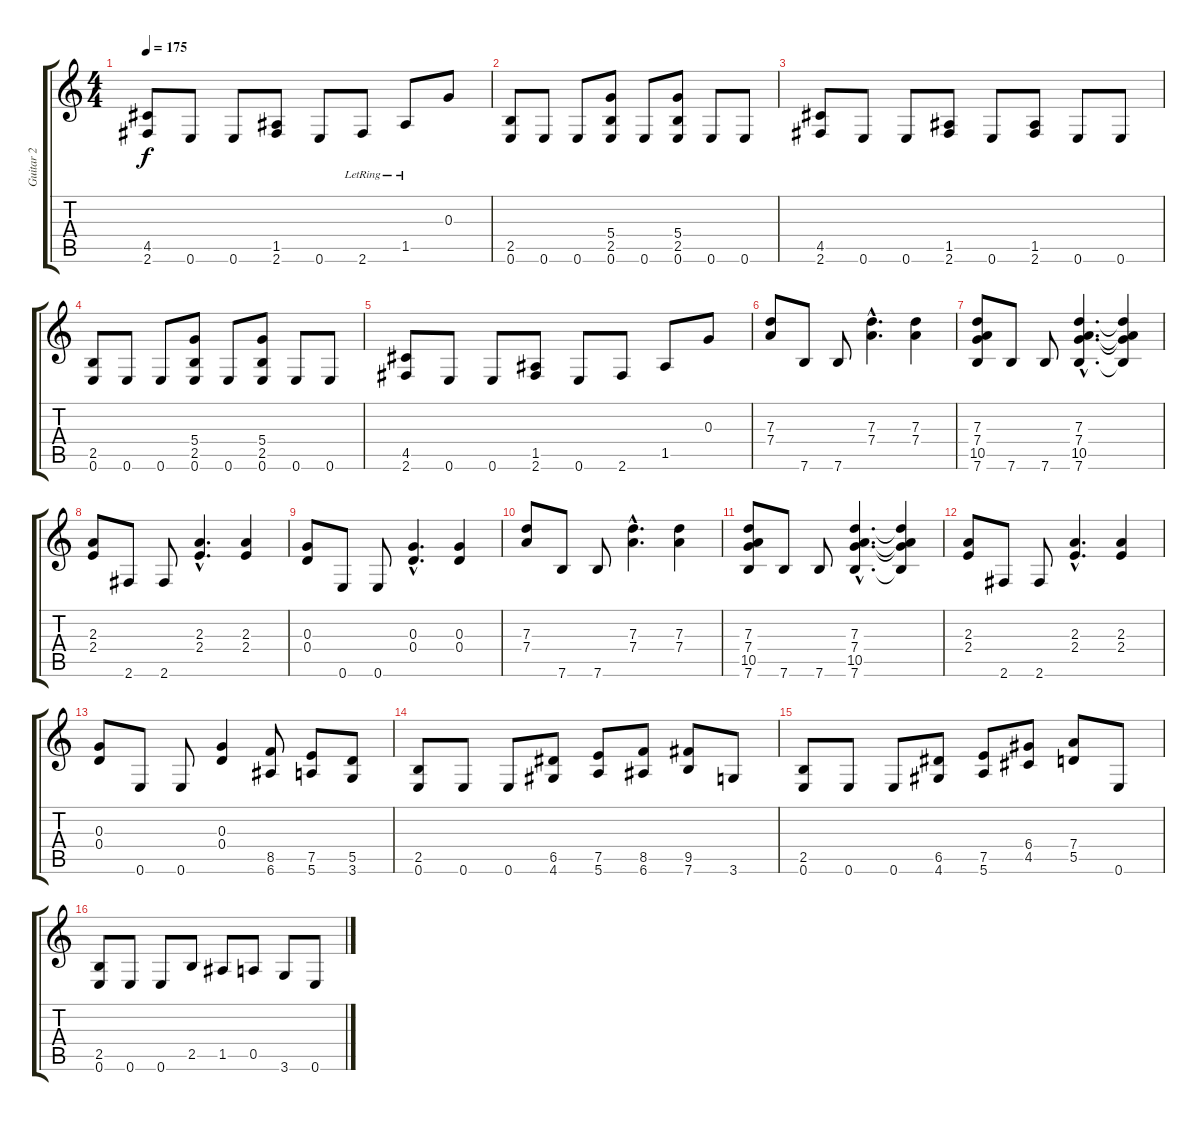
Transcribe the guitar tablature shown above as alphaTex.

\track ("Guitar 2" "Guitar 2") {instrument distortionguitar}
\staff {score tabs}
\tuning (E4 B3 G3 D3 A2 E2) {hide}
\ts (4 4)
\tempo 175
\clef g2
\ks c
(4.5 2.6).8{dy f} 0.6.8 0.6.8 (1.5 2.6).8 0.6.8 2.6{lr}.8 1.5{lr}.8 0.3.8 |
(2.5 0.6).8 0.6.8 0.6.8 (5.4 2.5 0.6).8 0.6.8 (5.4 2.5 0.6).8 0.6.8 0.6.8 |
(4.5 2.6).8 0.6.8 0.6.8 (1.5 2.6).8 0.6.8 (1.5 2.6).8 0.6.8 0.6.8 |
(2.5 0.6).8 0.6.8 0.6.8 (5.4 2.5 0.6).8 0.6.8 (5.4 2.5 0.6).8 0.6.8 0.6.8 |
(4.5 2.6).8 0.6.8 0.6.8 (1.5 2.6).8 0.6.8 2.6.8 1.5.8 0.3.8 |
(7.3 7.4).8 7.6.8 7.6.8 (7.3{hac} 7.4{hac}).4{d} (7.3 7.4).4 |
(7.3 7.4 10.5 7.6).8 7.6.8 7.6.8 (7.3{hac} 7.4{hac} 10.5{hac} 7.6{hac}).4{d} (7.3{t} 7.4{t} 10.5{t} 7.6{t}).4 |
(2.3 2.4).8 2.6.8 2.6.8 (2.3{hac} 2.4{hac}).4{d} (2.3 2.4).4 |
(0.3 0.4).8 0.6.8 0.6.8 (0.3{hac} 0.4{hac}).4{d} (0.3 0.4).4 |
(7.3 7.4).8 7.6.8 7.6.8 (7.3{hac} 7.4{hac}).4{d} (7.3 7.4).4 |
(7.3 7.4 10.5 7.6).8 7.6.8 7.6.8 (7.3{hac} 7.4{hac} 10.5{hac} 7.6{hac}).4{d} (7.3{t} 7.4{t} 10.5{t} 7.6{t}).4 |
(2.3 2.4).8 2.6.8 2.6.8 (2.3{hac} 2.4{hac}).4{d} (2.3 2.4).4 |
(0.3 0.4).8 0.6.8 0.6.8 (0.3 0.4).4 (8.5 6.6).8 (7.5 5.6).8 (5.5 3.6).8 |
(2.5 0.6).8 0.6.8 0.6.8 (6.5 4.6).8 (7.5 5.6).8 (8.5 6.6).8 (9.5 7.6).8 3.6.8 |
(2.5 0.6).8 0.6.8 0.6.8 (6.5 4.6).8 (7.5 5.6).8 (6.4 4.5).8 (7.4 5.5).8 0.6.8 |
(2.5 0.6).8 0.6.8 0.6.8 2.5.8 1.5.8 0.5.8 3.6.8 0.6.8
